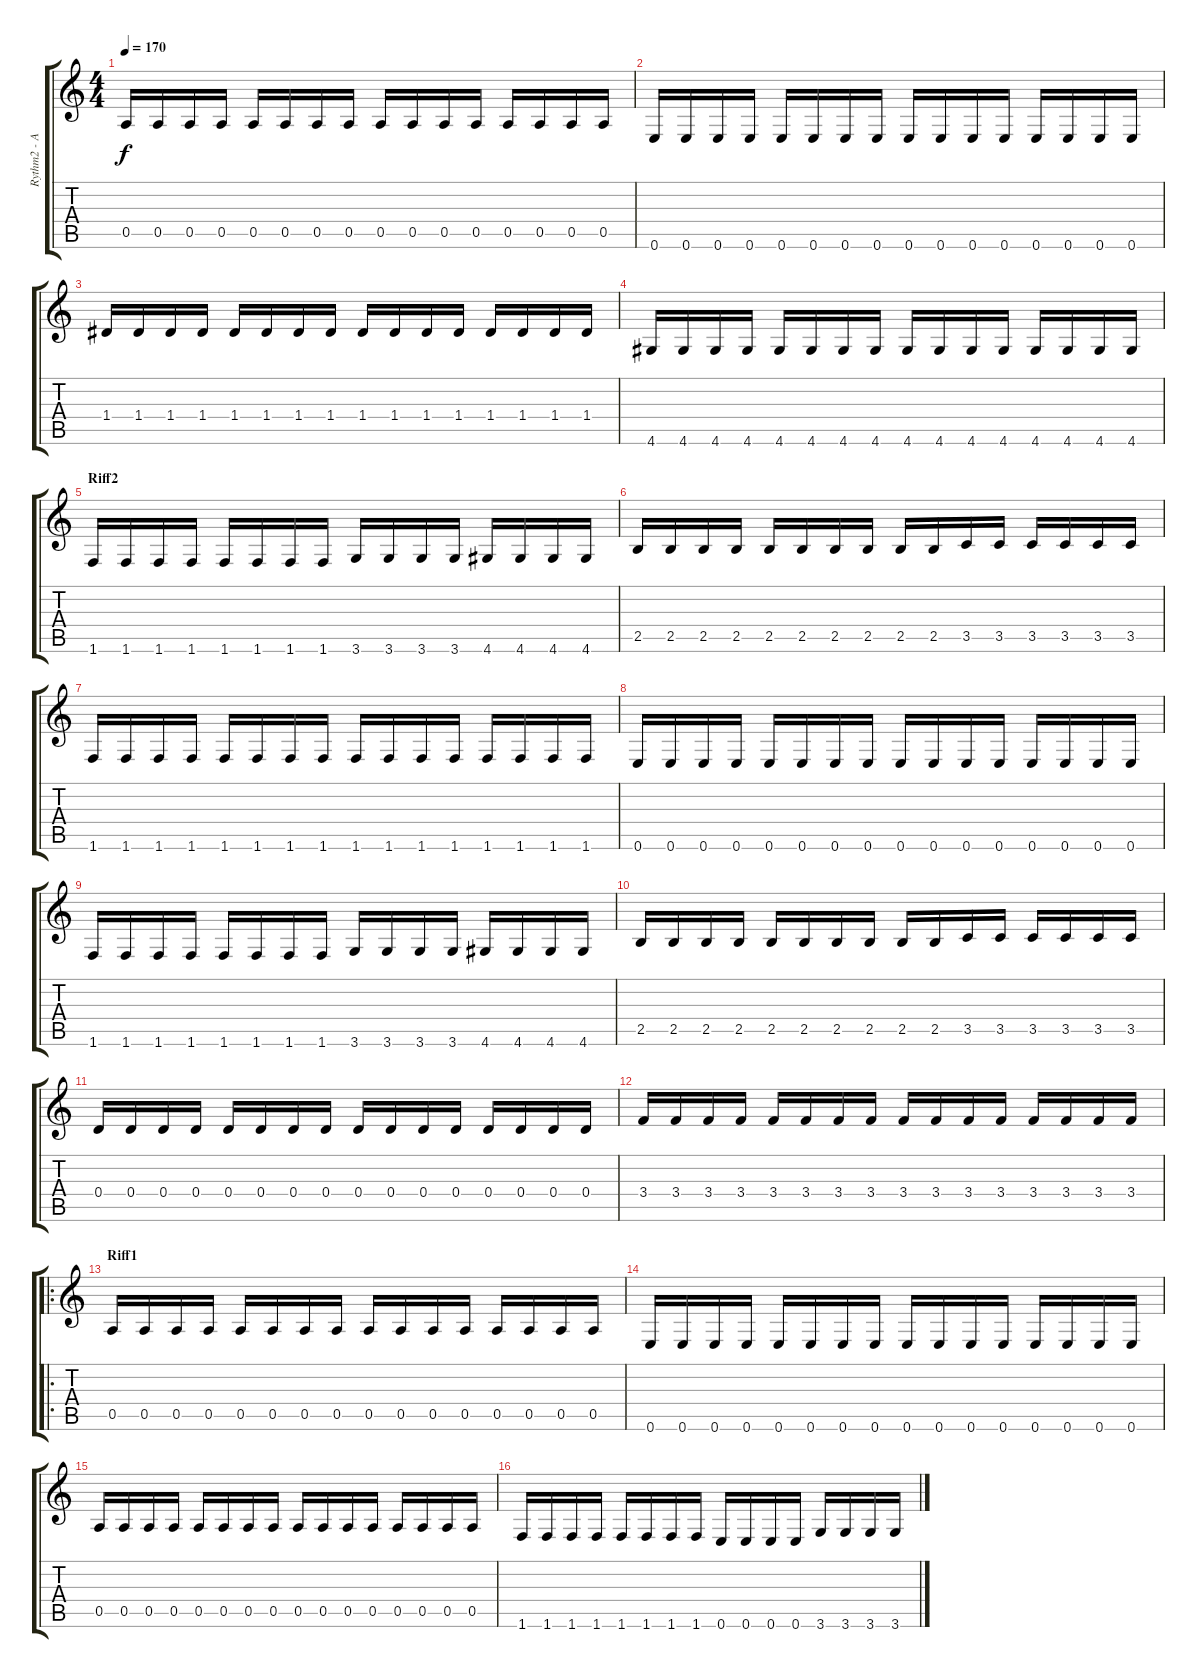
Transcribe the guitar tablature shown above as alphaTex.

\track ("Rythm2 - Andreas Nilsson" "Rythm2 - A") {instrument distortionguitar}
\staff {score tabs}
\tuning (E4 B3 G3 D3 A2 E2) {hide}
\ts (4 4)
\tempo 170
\clef g2
\ks c
0.5.16{dy f} 0.5.16 0.5.16 0.5.16 0.5.16 0.5.16 0.5.16 0.5.16 0.5.16 0.5.16 0.5.16 0.5.16 0.5.16 0.5.16 0.5.16 0.5.16 |
0.6.16 0.6.16 0.6.16 0.6.16 0.6.16 0.6.16 0.6.16 0.6.16 0.6.16 0.6.16 0.6.16 0.6.16 0.6.16 0.6.16 0.6.16 0.6.16 |
1.4.16 1.4.16 1.4.16 1.4.16 1.4.16 1.4.16 1.4.16 1.4.16 1.4.16 1.4.16 1.4.16 1.4.16 1.4.16 1.4.16 1.4.16 1.4.16 |
4.6.16 4.6.16 4.6.16 4.6.16 4.6.16 4.6.16 4.6.16 4.6.16 4.6.16 4.6.16 4.6.16 4.6.16 4.6.16 4.6.16 4.6.16 4.6.16 |
\section ("" "Riff2")
1.6.16 1.6.16 1.6.16 1.6.16 1.6.16 1.6.16 1.6.16 1.6.16 3.6.16 3.6.16 3.6.16 3.6.16 4.6.16 4.6.16 4.6.16 4.6.16 |
2.5.16 2.5.16 2.5.16 2.5.16 2.5.16 2.5.16 2.5.16 2.5.16 2.5.16 2.5.16 3.5.16 3.5.16 3.5.16 3.5.16 3.5.16 3.5.16 |
1.6.16 1.6.16 1.6.16 1.6.16 1.6.16 1.6.16 1.6.16 1.6.16 1.6.16 1.6.16 1.6.16 1.6.16 1.6.16 1.6.16 1.6.16 1.6.16 |
0.6.16 0.6.16 0.6.16 0.6.16 0.6.16 0.6.16 0.6.16 0.6.16 0.6.16 0.6.16 0.6.16 0.6.16 0.6.16 0.6.16 0.6.16 0.6.16 |
1.6.16 1.6.16 1.6.16 1.6.16 1.6.16 1.6.16 1.6.16 1.6.16 3.6.16 3.6.16 3.6.16 3.6.16 4.6.16 4.6.16 4.6.16 4.6.16 |
2.5.16 2.5.16 2.5.16 2.5.16 2.5.16 2.5.16 2.5.16 2.5.16 2.5.16 2.5.16 3.5.16 3.5.16 3.5.16 3.5.16 3.5.16 3.5.16 |
0.4.16 0.4.16 0.4.16 0.4.16 0.4.16 0.4.16 0.4.16 0.4.16 0.4.16 0.4.16 0.4.16 0.4.16 0.4.16 0.4.16 0.4.16 0.4.16 |
3.4.16 3.4.16 3.4.16 3.4.16 3.4.16 3.4.16 3.4.16 3.4.16 3.4.16 3.4.16 3.4.16 3.4.16 3.4.16 3.4.16 3.4.16 3.4.16 |
\ro
\section ("" "Riff1")
0.5.16 0.5.16 0.5.16 0.5.16 0.5.16 0.5.16 0.5.16 0.5.16 0.5.16 0.5.16 0.5.16 0.5.16 0.5.16 0.5.16 0.5.16 0.5.16 |
0.6.16 0.6.16 0.6.16 0.6.16 0.6.16 0.6.16 0.6.16 0.6.16 0.6.16 0.6.16 0.6.16 0.6.16 0.6.16 0.6.16 0.6.16 0.6.16 |
0.5.16 0.5.16 0.5.16 0.5.16 0.5.16 0.5.16 0.5.16 0.5.16 0.5.16 0.5.16 0.5.16 0.5.16 0.5.16 0.5.16 0.5.16 0.5.16 |
1.6.16 1.6.16 1.6.16 1.6.16 1.6.16 1.6.16 1.6.16 1.6.16 0.6.16 0.6.16 0.6.16 0.6.16 3.6.16 3.6.16 3.6.16 3.6.16
